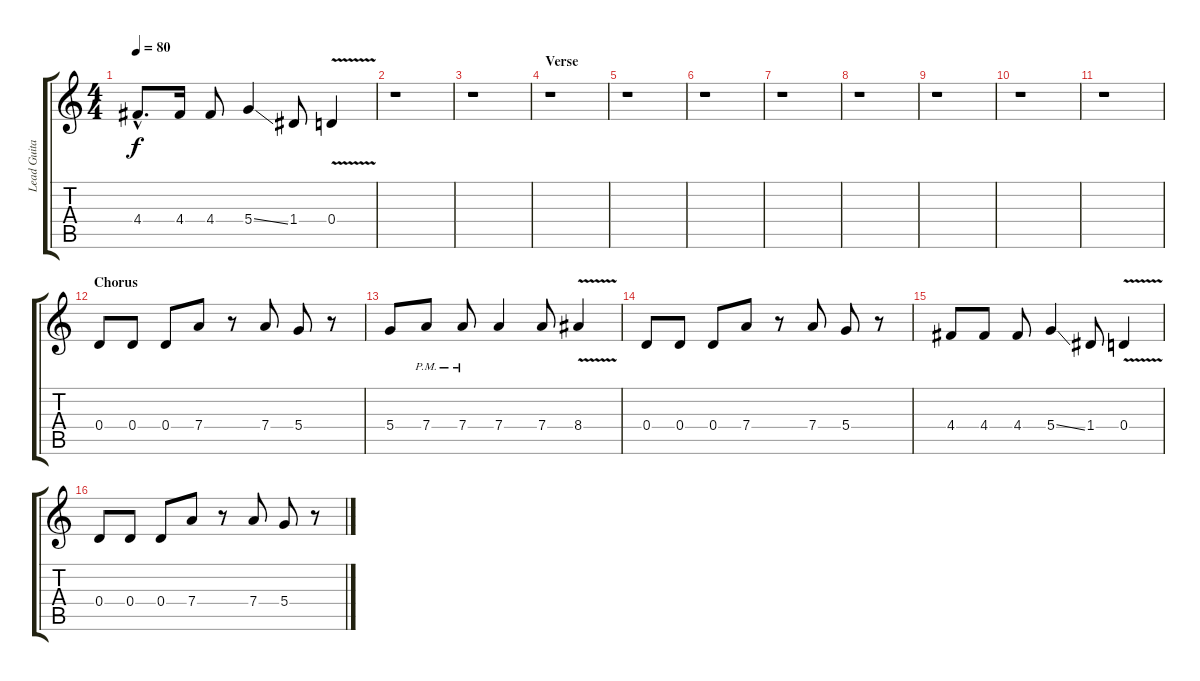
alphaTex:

\track ("Lead Guitar" "Lead Guita") {instrument overdrivenguitar}
\staff {score tabs}
\tuning (E4 B3 G3 D3 A2 D2) {hide}
\ts (4 4)
\tempo 80
\clef g2
\ks c
4.4{hac}.8{d dy f} 4.4.16 4.4.8 5.4{ss}.4 1.4.8 0.4{v}.4 |
r.1 |
r.1 |
\section ("" "Verse")
r.1 |
r.1 |
r.1 |
r.1 |
r.1 |
r.1 |
r.1 |
r.1 |
\section ("" "Chorus")
0.4.8 0.4.8 0.4.8 7.4.8 r.8 7.4.8 5.4.8 r.8 |
5.4.8 7.4{pm}.8 7.4{pm}.8 7.4.4 7.4.8 8.4{v}.4 |
0.4.8 0.4.8 0.4.8 7.4.8 r.8 7.4.8 5.4.8 r.8 |
4.4.8 4.4.8 4.4.8 5.4{ss}.4 1.4.8 0.4{v}.4 |
0.4.8 0.4.8 0.4.8 7.4.8 r.8 7.4.8 5.4.8 r.8
